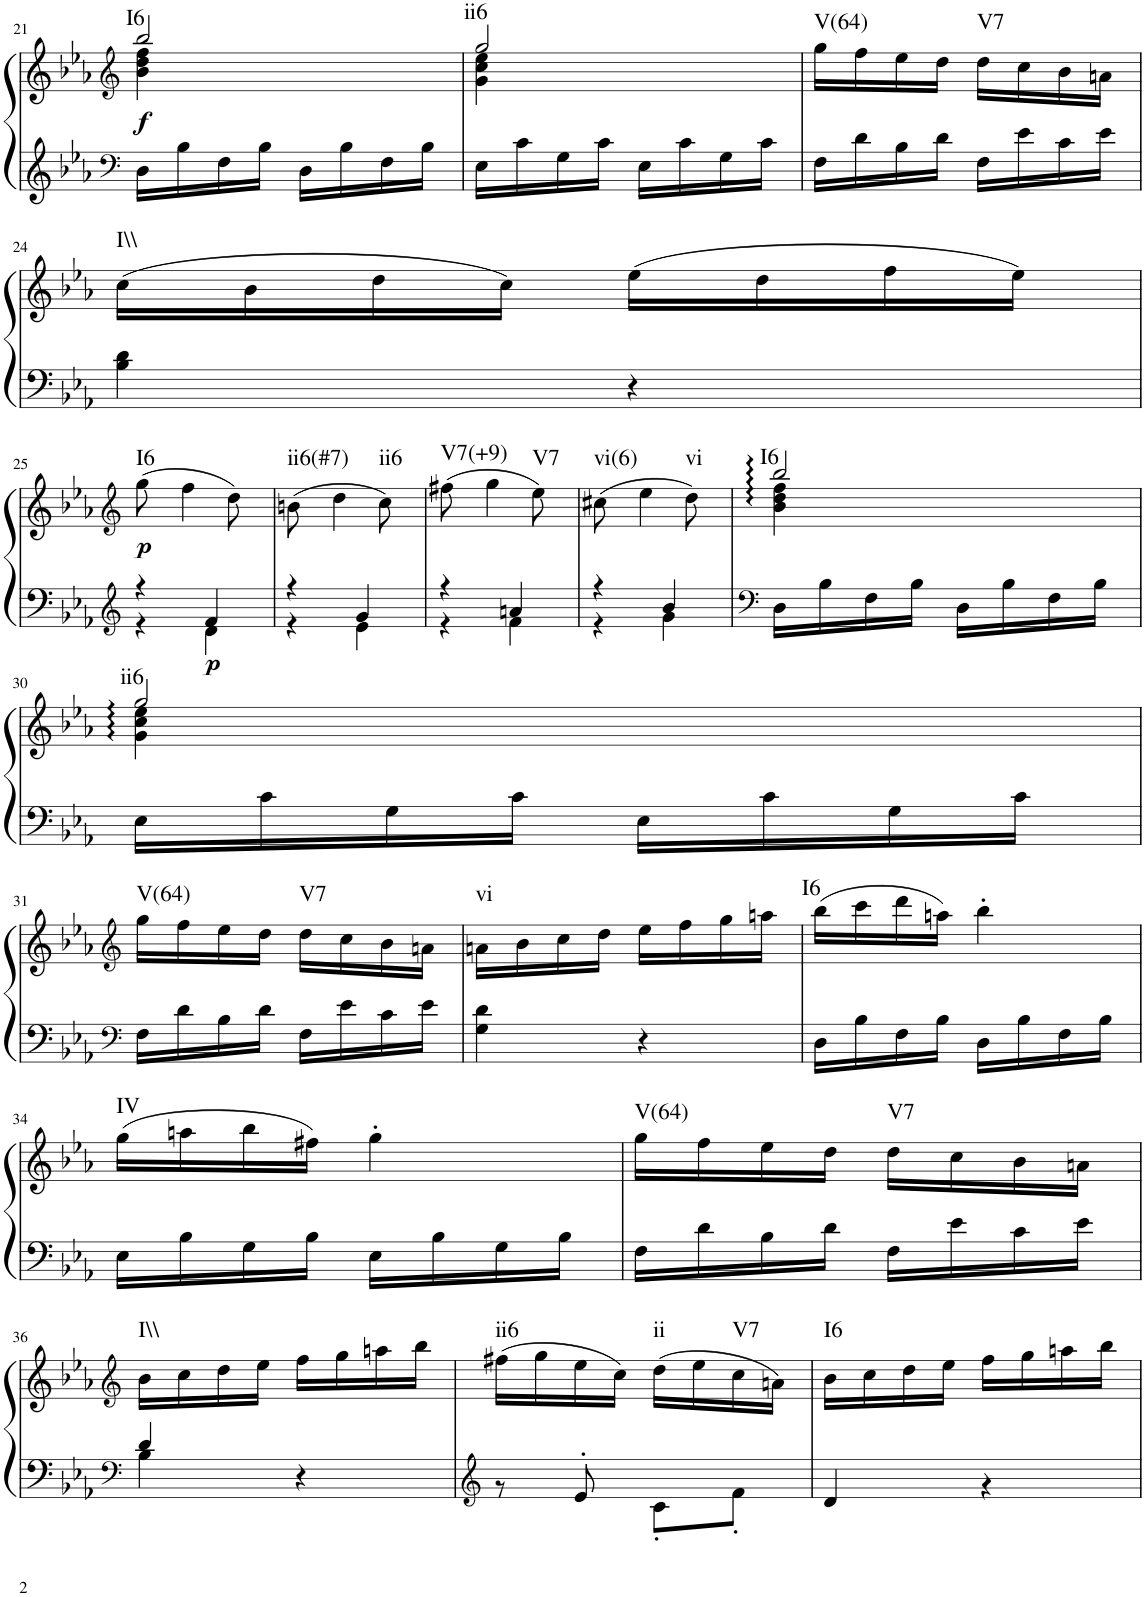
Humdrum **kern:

**kern	**kern	**dynam	**harte
*part1	*part1	*part1	*part1
*staff2	*staff1	*staff1/2	*
*I"Klavier linke Hand	*	*	*
!!LO:PB:g=z
*clefF4	*clefG2	*	*
*k[b-e-a-]	*k[b-e-a-]	*	*
*M2/4	*M2/4	*	*
=21	=21	=21	=21
*	*^	*	*
!	!	!	!LO:DY:b	!LO:H:kt=I6
16D\LL	2bb-/	4b-\ 4dd\ 4ff\	f	N
16B-\	.	.	.	.
16F\	.	.	.	.
16B-\JJ	.	.	.	.
16D\LL	.	4ryy	.	.
16B-\	.	.	.	.
16F\	.	.	.	.
16B-\JJ	.	.	.	.
=22	=22	=22	=22	=22
!	!	!	!	!LO:H:kt=ii6
16E-\LL	2gg/	4g\ 4cc\ 4ee-\	.	N
16c\	.	.	.	.
16G\	.	.	.	.
16c\JJ	.	.	.	.
16E-\LL	.	4ryy	.	.
16c\	.	.	.	.
16G\	.	.	.	.
16c\JJ	.	.	.	.
*	*v	*v	*	*
=23	=23	=23	=23
!	!	!	!LO:H:kt=V(64)
16F\LL	16gg\LL	.	N
16d\	16ff\	.	.
16B-\	16ee-\	.	.
16d\JJ	16dd\JJ	.	.
!	!	!	!LO:H:kt=V7
16F\LL	16dd\LL	.	N
16e-\	16cc\	.	.
16c\	16b-\	.	.
16e-\JJ	16an\JJ	.	.
!!LO:LB:g=z
=24	=24	=24	=24
!	!	!	!LO:H:kt=I\\
4B-\ 4d\	(16cc\LL	.	N
.	16b-\	.	.
.	16dd\	.	.
.	16cc\JJ)	.	.
4r	(16ee-\LL	.	.
.	16dd\	.	.
.	16ff\	.	.
.	16ee-\JJ)	.	.
!!LO:LB:g=z
=25	=25	=25	=25
*clefG2	*clefG2	*	*
*^	*	*	*
!	!	!	!LO:DY:b	!LO:H:kt=I6
4r	4r	(8gg\	p	N
.	.	4ff\	.	.
!	!	!	!LO:DY:b=2	!
4f/	4d\	.	p	.
.	.	8dd\)	.	.
=26	=26	=26	=26	=26
!	!	!	!	!LO:H:kt=ii6(#7)
4r	4r	(8bn\	.	N
.	.	4dd\	.	.
4g/	4e-\	.	.	.
!	!	!	!	!LO:H:kt=ii6
.	.	8cc\)	.	N
=27	=27	=27	=27	=27
!	!	!	!	!LO:H:kt=V7(+9)
4r	4r	(8ff#X\	.	N
.	.	4gg\	.	.
4an/	4f\	.	.	.
!	!	!	!	!LO:H:kt=V7
.	.	8ee-\)	.	N
=28	=28	=28	=28	=28
!	!	!	!	!LO:H:kt=vi(6)
4r	4r	(8cc#X\	.	N
.	.	4ee-\	.	.
4b-/	4g\	.	.	.
!	!	!	!	!LO:H:kt=vi
.	.	8dd\)	.	N
=29	=29	=29	=29	=29
*clefF4	*	*	*	*
*	*	*^	*	*
!	!	!	!	!	!LO:H:kt=I6
2ryy	16D\LL	2bb-/	4b-\ 4dd\ 4ff\	.	N
.	16B-\	.	.	.	.
.	16F\	.	.	.	.
.	16B-\JJ	.	.	.	.
.	16D\LL	.	4ryy	.	.
.	16B-\	.	.	.	.
.	16F\	.	.	.	.
.	16B-\JJ	.	.	.	.
!!LO:LB:g=z	!!
=30	=30	=30	=30	=30	=30
!	!	!	!	!	!LO:H:kt=ii6
2ryy	16E-\LL	2gg/	4g\ 4cc\ 4ee-\	.	N
.	16c\	.	.	.	.
.	16G\	.	.	.	.
.	16c\JJ	.	.	.	.
.	16E-\LL	.	4ryy	.	.
.	16c\	.	.	.	.
.	16G\	.	.	.	.
.	16c\JJ	.	.	.	.
*v	*v	*	*	*	*
*	*v	*v	*	*
!!LO:LB:g=z
=31	=31	=31	=31
*clefF4	*clefG2	*	*
*^	*	*	*
!	!	!	!	!LO:H:kt=V(64)
*v	*v	*	*	*
16F\LL	16gg\LL	.	N
16d\	16ff\	.	.
16B-\	16ee-\	.	.
16d\JJ	16dd\JJ	.	.
!	!	!	!LO:H:kt=V7
16F\LL	16dd\LL	.	N
16e-\	16cc\	.	.
16c\	16b-\	.	.
16e-\JJ	16an\JJ	.	.
=32	=32	=32	=32
!	!	!	!LO:H:kt=vi
4G\ 4d\	16an\LL	.	N
.	16b-\	.	.
.	16cc\	.	.
.	16dd\JJ	.	.
4r	16ee-\LL	.	.
.	16ff\	.	.
.	16gg\	.	.
.	16aan\JJ	.	.
=33	=33	=33	=33
!	!	!	!LO:H:kt=I6
16D\LL	(16bb-\LL	.	N
16B-\	16ccc\	.	.
16F\	16ddd\	.	.
16B-\JJ	16aan\JJ)	.	.
16D\LL	4bb-'\	.	.
16B-\	.	.	.
16F\	.	.	.
16B-\JJ	.	.	.
!!LO:LB:g=z
=34	=34	=34	=34
!	!	!	!LO:H:kt=IV
16E-\LL	(16gg\LL	.	N
16B-\	16aan\	.	.
16G\	16bb-\	.	.
16B-\JJ	16ff#X\JJ)	.	.
16E-\LL	4gg'\	.	.
16B-\	.	.	.
16G\	.	.	.
16B-\JJ	.	.	.
=35	=35	=35	=35
!	!	!	!LO:H:kt=V(64)
16F\LL	16gg\LL	.	N
16d\	16ff\	.	.
16B-\	16ee-\	.	.
16d\JJ	16dd\JJ	.	.
!	!	!	!LO:H:kt=V7
16F\LL	16dd\LL	.	N
16e-\	16cc\	.	.
16c\	16b-\	.	.
16e-\JJ	16an\JJ	.	.
!!LO:LB:g=z
=36	=36	=36	=36
*clefF4	*clefG2	*	*
*^	*	*	*
!	!	!	!	!LO:H:kt=I\\
4d/	4B-\	16b-\LL	.	N
.	.	16cc\	.	.
.	.	16dd\	.	.
.	.	16ee-\JJ	.	.
4r	4ryy	16ff\LL	.	.
.	.	16gg\	.	.
.	.	16aan\	.	.
.	.	16bb-\JJ	.	.
=37	=37	=37	=37	=37
*clefG2	*	*	*	*
!	!	!	!	!LO:H:kt=ii6
2ryy	8r	(16ff#X\LL	.	N
.	.	16gg\	.	.
.	8e-'/	16ee-\	.	.
.	.	16cc\JJ)	.	.
!	!	!	!	!LO:H:kt=ii
.	8c'\L	(16dd\LL	.	N
.	.	16ee-\	.	.
!	!	!	!	!LO:H:kt=V7
.	8f'\J	16cc\	.	N
.	.	16an\JJ)	.	.
=38	=38	=38	=38	=38
!	!	!	!	!LO:H:kt=I6
2ryy	4d/	16b-\LL	.	N
.	.	16cc\	.	.
.	.	16dd\	.	.
.	.	16ee-\JJ	.	.
.	4r	16ff\LL	.	.
.	.	16gg\	.	.
.	.	16aan\	.	.
.	.	16bb-\JJ	.	.
*v	*v	*	*	*
=	=	=	=
*-	*-	*-	*-
